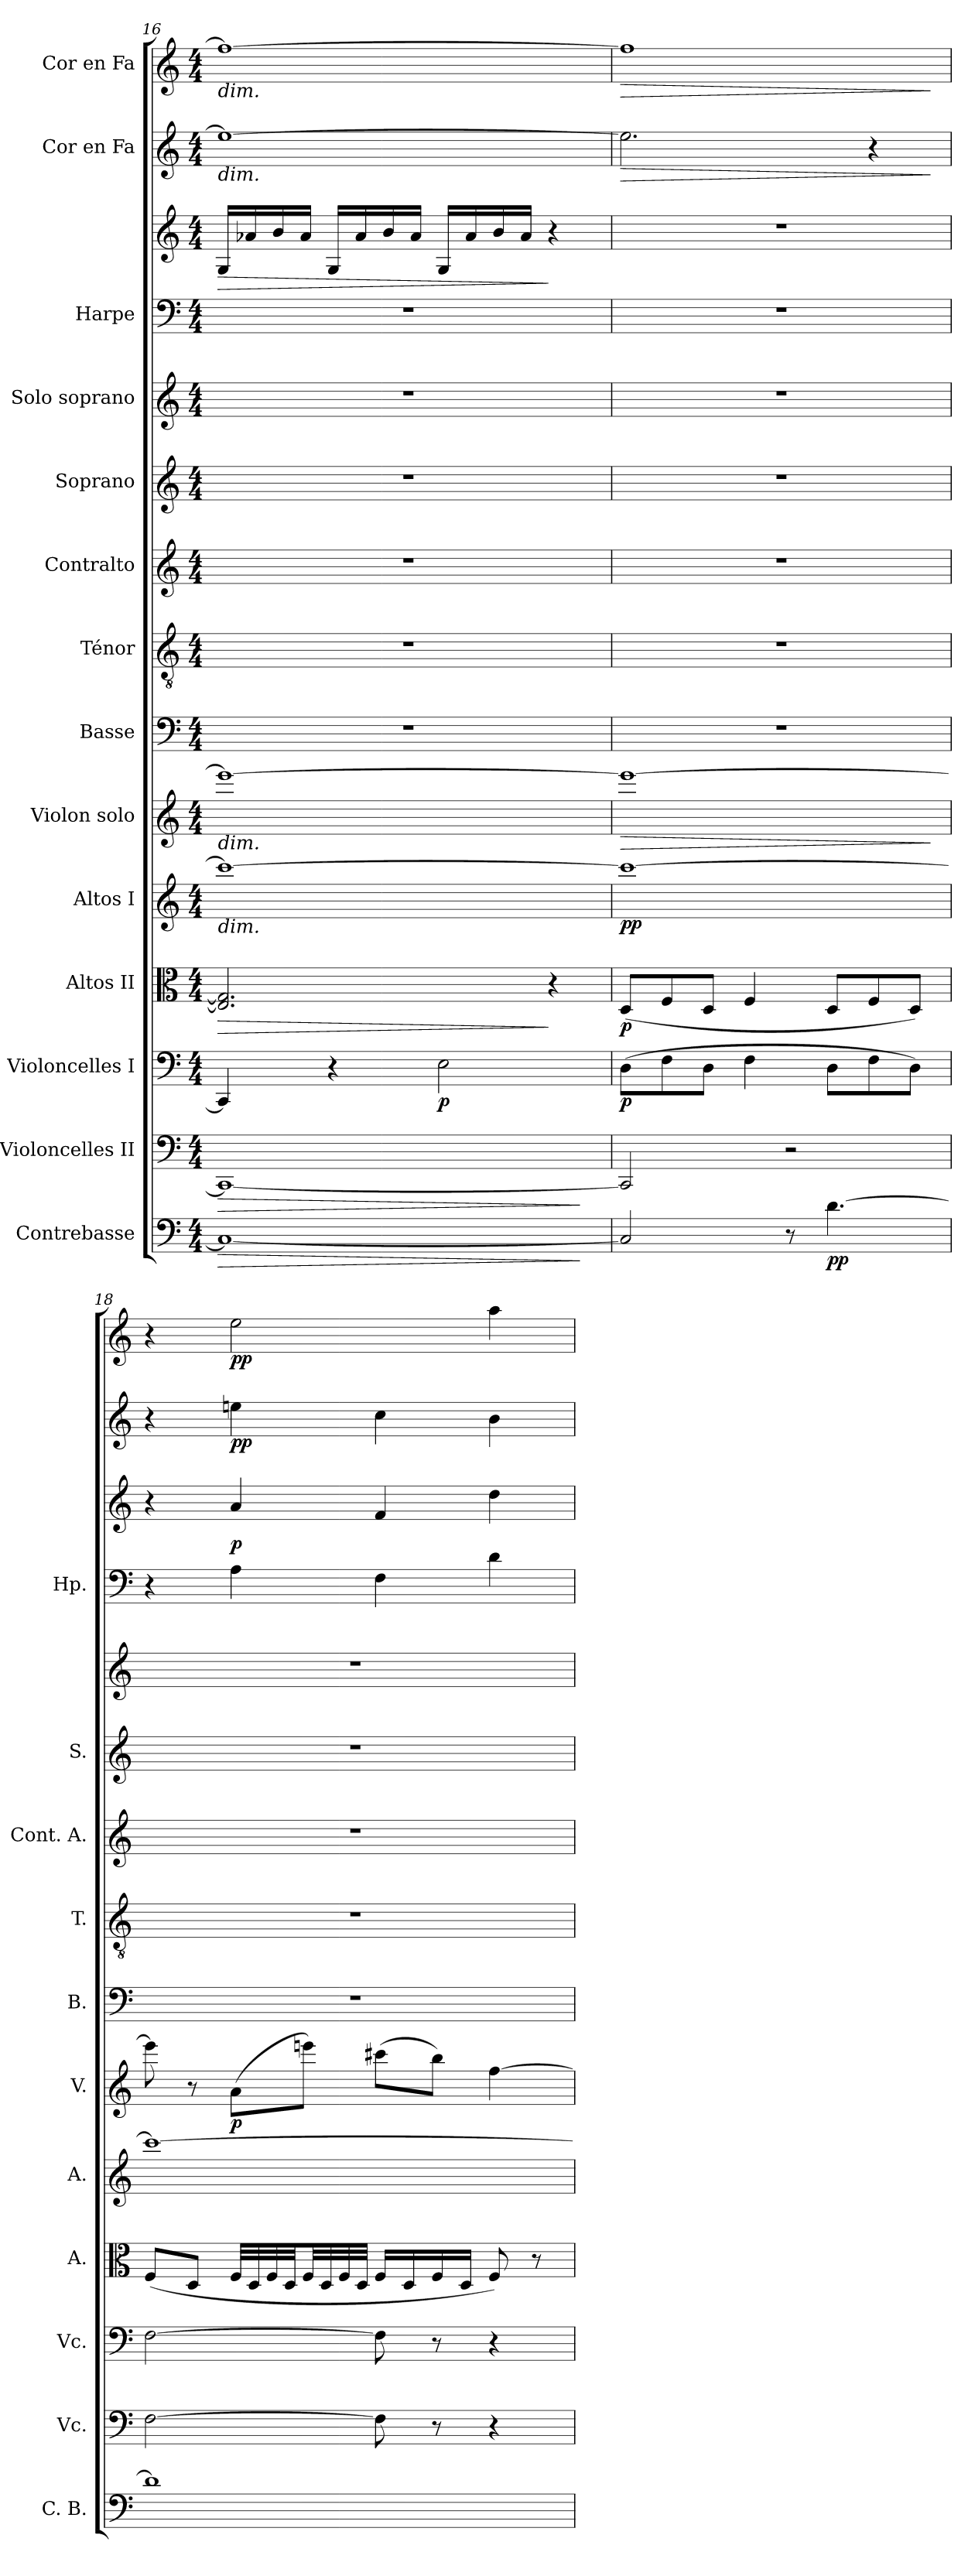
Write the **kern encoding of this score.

**kern	**dynam	**kern	**dynam	**kern	**dynam	**kern	**dynam	**kern	**dynam	**kern	**dynam	**kern	**kern	**kern	**kern	**kern	**kern	**kern	**dynam	**kern	**dynam	**kern	**dynam
*part14	*part14	*part13	*part13	*part12	*part12	*part11	*part11	*part10	*part10	*part9	*part9	*part8	*part7	*part6	*part5	*part4	*part3	*part3	*part3	*part2	*part2	*part1	*part1
*staff15	*staff15	*staff14	*staff14	*staff13	*staff13	*staff12	*staff12	*staff11	*staff11	*staff10	*staff10	*staff9	*staff8	*staff7	*staff6	*staff5	*staff4	*staff3	*staff3/4	*staff2	*staff2	*staff1	*staff1
*I"Contrebasse	*	*I"Violoncelles II	*	*I"Violoncelles I	*	*I"Altos II	*	*I"Altos I	*	*I"Violon solo	*	*I"Basse	*I"Ténor	*I"Contralto	*I"Soprano	*I"Solo soprano	*I"Harpe	*	*	*I"Cor en Fa	*	*I"Cor en Fa	*
*I'C. B.	*	*I'Vc.	*	*I'Vc.	*	*I'A.	*	*I'A.	*	*I'V.	*	*I'B.	*I'T.	*I'Cont. A.	*I'S.	*	*I'Hp.	*	*	*	*	*	*
*clefF4	*	*clefF4	*	*clefF4	*	*clefC3	*	*clefG2	*	*clefG2	*	*clefF4	*clefGv2	*clefG2	*clefG2	*clefG2	*clefF4	*clefG2	*	*clefG2	*	*clefG2	*
*ITrd7c12	*	*	*	*	*	*	*	*	*	*	*	*	*ITrd7c12	*	*	*	*	*	*	*ITrd4c7	*	*ITrd4c7	*
*k[]	*	*k[]	*	*k[]	*	*k[]	*	*k[]	*	*k[]	*	*k[]	*k[]	*k[]	*k[]	*k[]	*k[]	*k[]	*	*k[b-]	*	*k[b-]	*
*M4/4	*	*M4/4	*	*M4/4	*	*M4/4	*	*M4/4	*	*M4/4	*	*M4/4	*M4/4	*M4/4	*M4/4	*M4/4	*M4/4	*M4/4	*	*M4/4	*	*M4/4	*
=16	=16	=16	=16	=16	=16	=16	=16	=16	=16	=16	=16	=16	=16	=16	=16	=16	=16	=16	=16	=16	=16	=16	=16
!	!	!	!	!	!	!	!	!	!	!	!	!	!	!	!	!	!	!	!	!	!	!LO:TX:b:i:t=dim.	!
!	!	!	!	!	!	!	!	!	!	!	!	!	!	!	!	!	!	!	!	!LO:TX:b:i:t=dim.	!	!	!
!	!	!	!	!	!	!	!	!	!	!LO:TX:b:i:t=dim.	!	!	!	!	!	!	!	!	!	!	!	!	!
!	!	!	!	!	!	!	!	!LO:TX:b:i:t=dim.	!	!	!	!	!	!	!	!	!	!	!	!	!	!	!
!	!LO:HP:b	!	!LO:HP:b	!	!	!	!LO:HP:b	!	!	!	!	!	!	!	!	!	!	!	!LO:HP:b	!	!	!	!
1CCi_<	>	1CCi_<	>	4CCi/]	.	2.Ei/] 2.Gi]	>	1ccci_>	.	1eee-i_>	.	1r	1r	1r	1r	1r	1r	16Gi/LL	>	1a-i_>	.	1bi_>	.
.	.	.	.	.	.	.	.	.	.	.	.	.	.	.	.	.	.	16a-Xi/	.	.	.	.	.
.	.	.	.	.	.	.	.	.	.	.	.	.	.	.	.	.	.	16bi/	.	.	.	.	.
.	.	.	.	.	.	.	.	.	.	.	.	.	.	.	.	.	.	16a-i/JJ	.	.	.	.	.
.	.	.	.	4r	.	.	.	.	.	.	.	.	.	.	.	.	.	16Gi/LL	.	.	.	.	.
.	.	.	.	.	.	.	.	.	.	.	.	.	.	.	.	.	.	16a-i/	.	.	.	.	.
.	.	.	.	.	.	.	.	.	.	.	.	.	.	.	.	.	.	16bi/	.	.	.	.	.
.	.	.	.	.	.	.	.	.	.	.	.	.	.	.	.	.	.	16a-i/JJ	.	.	.	.	.
.	.	.	.	2Ei\	p	.	.	.	.	.	.	.	.	.	.	.	.	16Gi/LL	.	.	.	.	.
.	.	.	.	.	.	.	.	.	.	.	.	.	.	.	.	.	.	16a-i/	.	.	.	.	.
.	.	.	.	.	.	.	.	.	.	.	.	.	.	.	.	.	.	16bi/	.	.	.	.	.
.	.	.	.	.	.	.	.	.	.	.	.	.	.	.	.	.	.	16a-i/JJ	.	.	.	.	.
.	.	.	.	.	.	4r	]	.	.	.	.	.	.	.	.	.	.	4r	]	.	.	.	.
.	]	.	]	.	.	.	.	.	.	.	.	.	.	.	.	.	.	.	.	.	.	.	.
=17	=17	=17	=17	=17	=17	=17	=17	=17	=17	=17	=17	=17	=17	=17	=17	=17	=17	=17	=17	=17	=17	=17	=17
!	!	!	!	!	!	!	!	!	!	!	!LO:HP:b	!	!	!	!	!	!	!	!	!	!LO:HP:b	!	!LO:HP:b
2CCi/]	.	2CCi/]	.	(8Di\L	p	(8Di/L	p	1ccci_>	pp	1eee-i_>	>	1r	1r	1r	1r	1r	1r	1r	.	2.a-i\]	>	1bi]	>
.	.	.	.	8Fi\	.	8Fi/	.	.	.	.	.	.	.	.	.	.	.	.	.	.	.	.	.
.	.	.	.	8Di\J	.	8Di/J	.	.	.	.	.	.	.	.	.	.	.	.	.	.	.	.	.
.	.	.	.	4Fi\	.	4Fi/	.	.	.	.	.	.	.	.	.	.	.	.	.	.	.	.	.
8r	.	2r	.	.	.	.	.	.	.	.	.	.	.	.	.	.	.	.	.	.	.	.	.
[>4.Di\	pp	.	.	8Di\L	.	8Di/L	.	.	.	.	.	.	.	.	.	.	.	.	.	.	.	.	.
.	.	.	.	8Fi\	.	8Fi/	.	.	.	.	.	.	.	.	.	.	.	.	.	4r	.	.	.
.	.	.	.	8Di\J)	.	8Di/J)	.	.	.	.	.	.	.	.	.	.	.	.	.	.	.	.	.
.	.	.	.	.	.	.	.	.	.	.	]	.	.	.	.	.	.	.	.	.	]	.	]
=18	=18	=18	=18	=18	=18	=18	=18	=18	=18	=18	=18	=18	=18	=18	=18	=18	=18	=18	=18	=18	=18	=18	=18
1Di]	.	[>2Fi\	.	[>2Fi\	.	(8Fi/L	.	1ccci_>	.	8eee-i\]	.	1r	1r	1r	1r	1r	4r	4r	.	4r	.	4r	.
.	.	.	.	.	.	8Di/J	.	.	.	8r	.	.	.	.	.	.	.	.	.	.	.	.	.
.	.	.	.	.	.	32Fi/LLL	.	.	.	(8ai\L	p	.	.	.	.	.	4Ai\	4ai/	p	4ani\	pp	2ai\	pp
.	.	.	.	.	.	32Di/	.	.	.	.	.	.	.	.	.	.	.	.	.	.	.	.	.
.	.	.	.	.	.	32Fi/	.	.	.	.	.	.	.	.	.	.	.	.	.	.	.	.	.
.	.	.	.	.	.	32Di/JJ	.	.	.	.	.	.	.	.	.	.	.	.	.	.	.	.	.
.	.	.	.	.	.	32Fi/LL	.	.	.	8eeeni\J)	.	.	.	.	.	.	.	.	.	.	.	.	.
.	.	.	.	.	.	32Di/	.	.	.	.	.	.	.	.	.	.	.	.	.	.	.	.	.
.	.	.	.	.	.	32Fi/	.	.	.	.	.	.	.	.	.	.	.	.	.	.	.	.	.
.	.	.	.	.	.	32Di/JJJ	.	.	.	.	.	.	.	.	.	.	.	.	.	.	.	.	.
.	.	8Fi\]	.	8Fi\]	.	16Fi/LL	.	.	.	(8ccc#Xi\L	.	.	.	.	.	.	4Fi\	4fi/	.	4fi\	.	.	.
.	.	.	.	.	.	16Di/	.	.	.	.	.	.	.	.	.	.	.	.	.	.	.	.	.
.	.	8r	.	8r	.	16Fi/	.	.	.	8bbi\J)	.	.	.	.	.	.	.	.	.	.	.	.	.
.	.	.	.	.	.	16Di/JJ	.	.	.	.	.	.	.	.	.	.	.	.	.	.	.	.	.
.	.	4r	.	4r	.	8Fi/)	.	.	.	[>4ffi\	.	.	.	.	.	.	4di\	4ddi\	.	4ei\	.	4ddi\	.
.	.	.	.	.	.	8r	.	.	.	.	.	.	.	.	.	.	.	.	.	.	.	.	.
=	=	=	=	=	=	=	=	=	=	=	=	=	=	=	=	=	=	=	=	=	=	=	=
*-	*-	*-	*-	*-	*-	*-	*-	*-	*-	*-	*-	*-	*-	*-	*-	*-	*-	*-	*-	*-	*-	*-	*-
